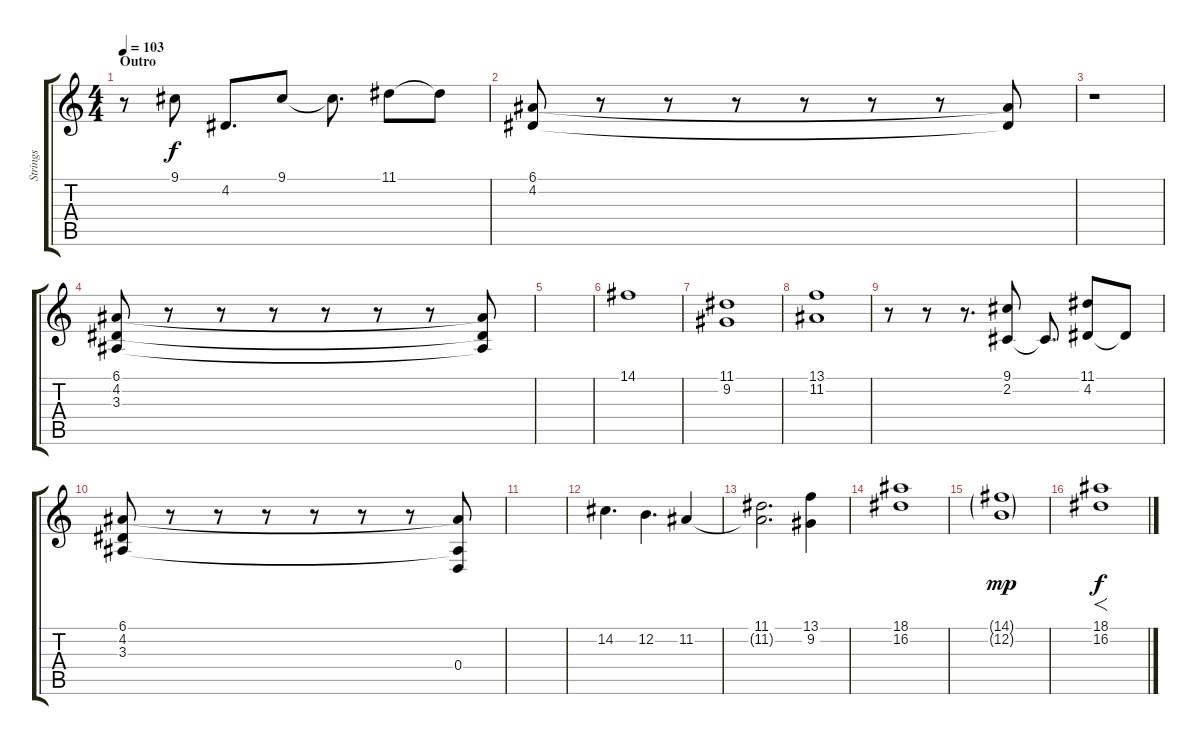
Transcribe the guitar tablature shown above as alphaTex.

\track ("Strings" "Strings") {instrument synthstrings1}
\staff {score tabs}
\tuning (E4 B3 G3 D3 A2 E2) {hide}
\ts (4 4)
\section ("" "Outro")
\tempo 103
\clef g2
\ks c
r.8{dy f} 9.1{t}.8 4.2{t}.8{d} 9.1.8 9.1{t}.8{d} 11.1.8 11.1{t}.8 |
(6.1 4.2).8 r.8 r.8 r.8 r.8 r.8 r.8 (6.1{t} 4.2{t}).8 |
r.1 |
(6.1 4.2 3.3).8 r.8 r.8 r.8 r.8 r.8 r.8 (6.1{t} 4.2{t} 3.3{t}).8 |
|
14.1.1 |
(11.1 9.2).1 |
(13.1 11.2).1 |
r.8 r.8 r.8{d} (9.1 2.2).8 2.2{t}.8{d} (11.1 4.2).8 4.2{t}.8 |
(6.1 4.2 3.3).8 r.8 r.8 r.8 r.8 r.8 r.8 (6.1{t} 3.3{t} 0.4).8 |
|
14.2.4{d} 12.2.4{d} 11.2.4 |
(11.1 11.2{t}).2{d} (13.1 9.2).4 |
(18.1 16.2).1 |
(14.1{g} 12.2{g}).1{dy mp} |
(18.1 16.2).1{f dy f}
